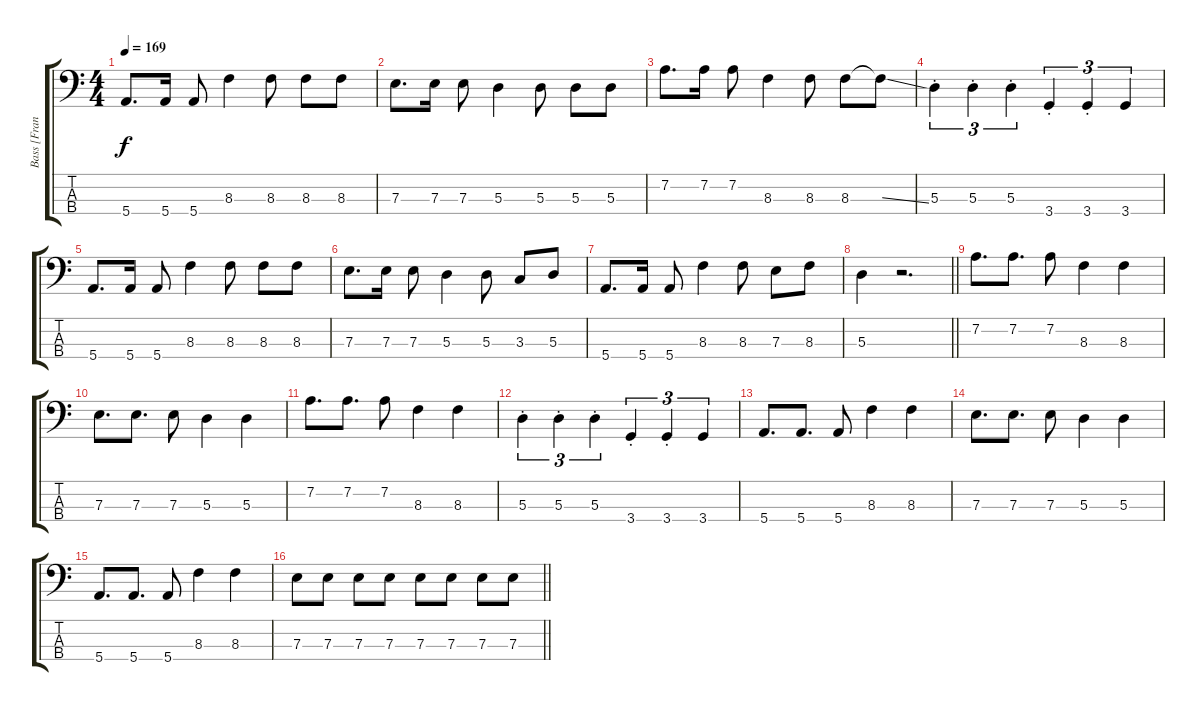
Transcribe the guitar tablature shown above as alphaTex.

\track ("Bass [Frank Black]" "Bass [Fran") {instrument electricbasspick}
\staff {score tabs}
\tuning (G2 D2 A1 E1) {hide}
\ts (4 4)
\tempo 169
\clef f4
\ks c
5.4.8{d dy f} 5.4.16 5.4.8 8.3.4 8.3.8 8.3.8 8.3.8 |
7.3.8{d} 7.3.16 7.3.8 5.3.4 5.3.8 5.3.8 5.3.8 |
7.2.8{d} 7.2.16 7.2.8 8.3.4 8.3.8 8.3.8 8.3{ss t}.8 |
5.3{st}.4{tu (3 2)} 5.3{st}.4{tu (3 2)} 5.3{st}.4{tu (3 2)} 3.4{st}.4{tu (3 2)} 3.4{st}.4{tu (3 2)} 3.4.4{tu (3 2)} |
5.4.8{d} 5.4.16 5.4.8 8.3.4 8.3.8 8.3.8 8.3.8 |
7.3.8{d} 7.3.16 7.3.8 5.3.4 5.3.8 3.3.8 5.3.8 |
5.4.8{d} 5.4.16 5.4.8 8.3.4 8.3.8 7.3.8 8.3.8 |
\barLineRight lightlight
5.3.4 r.2{d} |
7.2.8{d} 7.2.8{d} 7.2.8 8.3.4 8.3.4 |
7.3.8{d} 7.3.8{d} 7.3.8 5.3.4 5.3.4 |
7.2.8{d} 7.2.8{d} 7.2.8 8.3.4 8.3.4 |
5.3{st}.4{tu (3 2)} 5.3{st}.4{tu (3 2)} 5.3{st}.4{tu (3 2)} 3.4{st}.4{tu (3 2)} 3.4{st}.4{tu (3 2)} 3.4.4{tu (3 2)} |
5.4.8{d} 5.4.8{d} 5.4.8 8.3.4 8.3.4 |
7.3.8{d} 7.3.8{d} 7.3.8 5.3.4 5.3.4 |
5.4.8{d} 5.4.8{d} 5.4.8 8.3.4 8.3.4 |
\barLineRight lightlight
7.3.8 7.3.8 7.3.8 7.3.8 7.3.8 7.3.8 7.3.8 7.3.8
